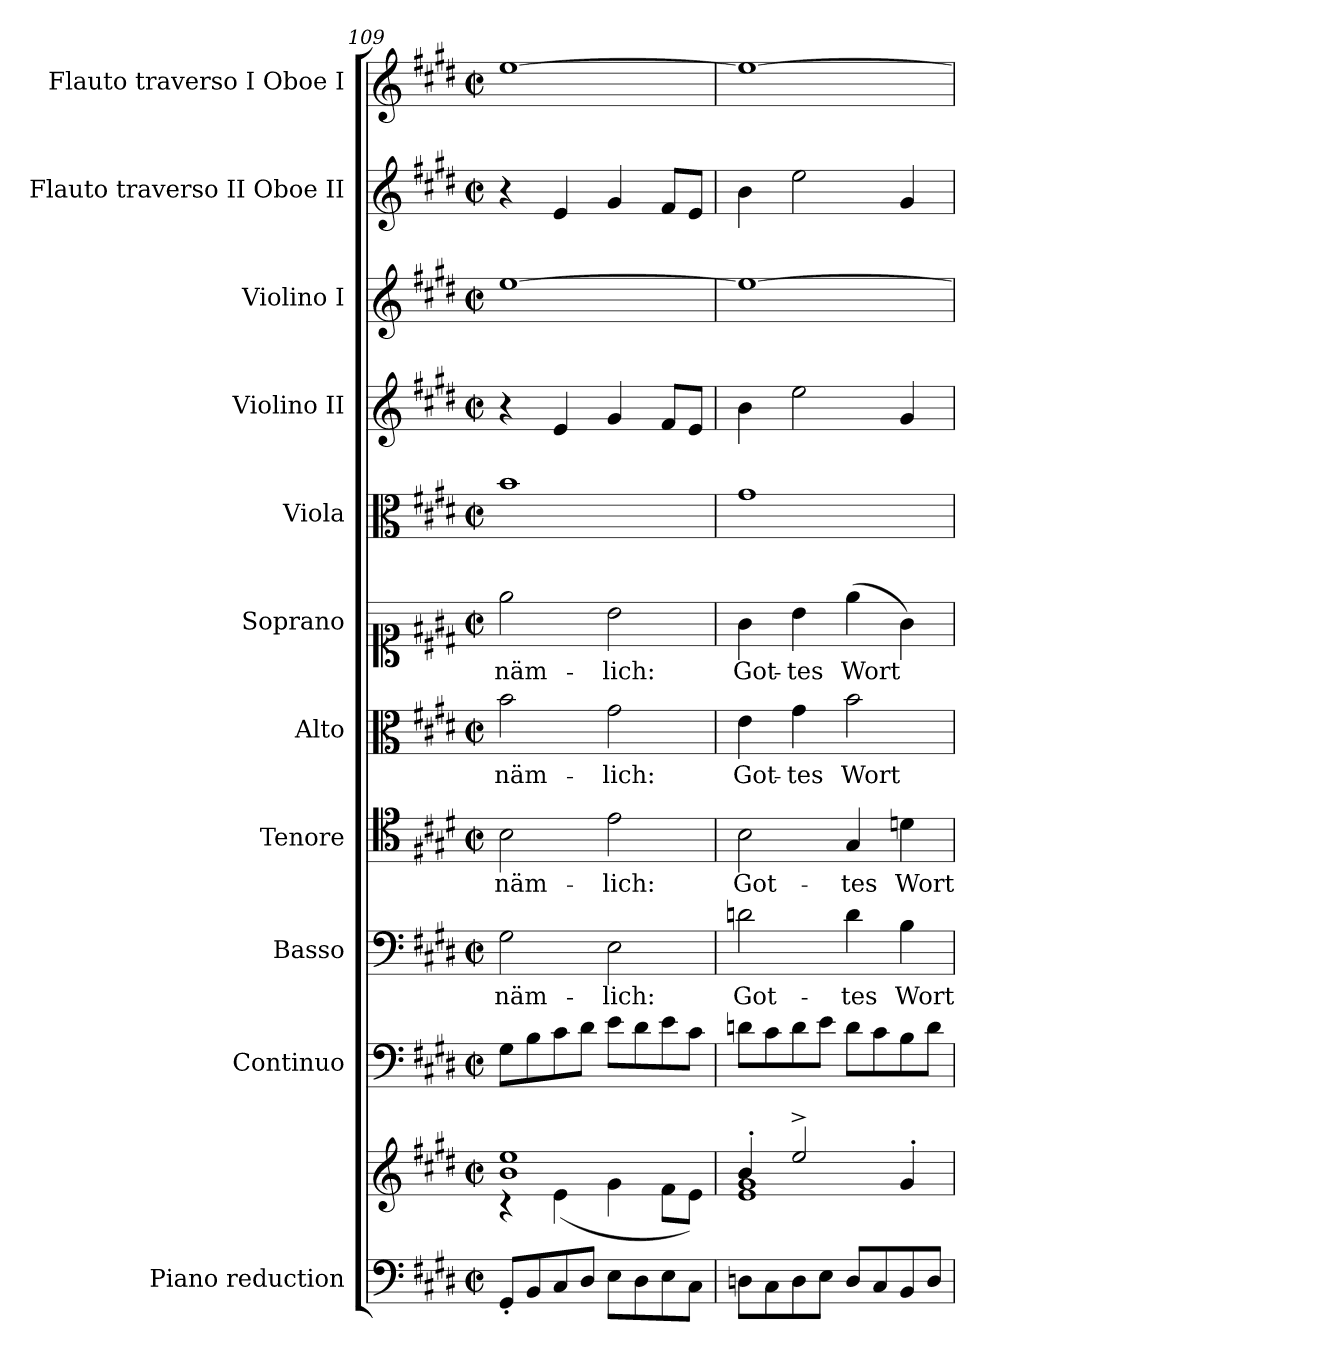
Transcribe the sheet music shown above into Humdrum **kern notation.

**kern	**kern	**dynam	**kern	**kern	**text	**kern	**text	**kern	**text	**kern	**text	**kern	**kern	**kern	**kern	**kern
*part11	*part11	*part11	*part10	*part9	*part9	*part8	*part8	*part7	*part7	*part6	*part6	*part5	*part4	*part3	*part2	*part1
*staff12	*staff11	*staff11/12	*staff10	*staff9	*staff9	*staff8	*staff8	*staff7	*staff7	*staff6	*staff6	*staff5	*staff4	*staff3	*staff2	*staff1
*I"Piano reduction	*	*	*I"Continuo	*I"Basso	*	*I"Tenore	*	*I"Alto	*	*I"Soprano	*	*I"Viola	*I"Violino II	*I"Violino I	*I"Flauto traverso II Oboe II	*I"Flauto traverso I Oboe I
*I'Pno	*	*	*	*	*	*	*	*	*	*	*	*	*	*	*I'Ob	*I'Ob
*clefF4	*clefG2	*	*clefF4	*clefF4	*	*clefC4	*	*clefC3	*	*clefC1	*	*clefC3	*clefG2	*clefG2	*clefG2	*clefG2
*k[f#c#g#d#]	*k[f#c#g#d#]	*	*k[f#c#g#d#]	*k[f#c#g#d#]	*	*k[f#c#g#d#]	*	*k[f#c#g#d#]	*	*k[f#c#g#d#]	*	*k[f#c#g#d#]	*k[f#c#g#d#]	*k[f#c#g#d#]	*k[f#c#g#d#]	*k[f#c#g#d#]
*M2/2	*M2/2	*	*M2/2	*M2/2	*	*M2/2	*	*M2/2	*	*M2/2	*	*M2/2	*M2/2	*M2/2	*M2/2	*M2/2
*met(c|)	*met(c|)	*	*met(c|)	*met(c|)	*	*met(c|)	*	*met(c|)	*	*met(c|)	*	*met(c|)	*met(c|)	*met(c|)	*met(c|)	*met(c|)
=109	=109	=109	=109	=109	=109	=109	=109	=109	=109	=109	=109	=109	=109	=109	=109	=109
*	*^	*	*	*	*	*	*	*	*	*	*	*	*	*	*	*
!	!	!	!	!	!	!LO:LY:b	!	!LO:LY:b	!	!LO:LY:b	!	!LO:LY:b	!	!	!	!	!
8GG#'/L	1b 1ee	4r	.	8G#\L	2G#\	näm-	2B\	näm-	2b\	näm-	2ee\	näm-	1b	4r	[1ee	4r	[1ee
8BB/	.	.	.	8B\	.	.	.	.	.	.	.	.	.	.	.	.	.
8C#/	.	(4e\	.	8c#\	.	.	.	.	.	.	.	.	.	4e/	.	4e/	.
8D#/J	.	.	.	8d#\J	.	.	.	.	.	.	.	.	.	.	.	.	.
!	!	!	!	!	!	!LO:LY:b	!	!LO:LY:b	!	!LO:LY:b	!	!LO:LY:b	!	!	!	!	!
8E\L	.	4g#\	.	8e\L	2E\	lich:	2e\	lich:	2g#\	lich:	2b\	lich:	.	4g#/	.	4g#/	.
8D#\	.	.	.	8d#\	.	.	.	.	.	.	.	.	.	.	.	.	.
8E\	.	8f#\L	.	8e\	.	.	.	.	.	.	.	.	.	8f#/L	.	8f#/L	.
8C#\J	.	8e\J)	.	8c#\J	.	.	.	.	.	.	.	.	.	8e/J	.	8e/J	.
=110	=110	=110	=110	=110	=110	=110	=110	=110	=110	=110	=110	=110	=110	=110	=110	=110	=110
!	!	!	!LO:DY:b	!	!	!LO:LY:b	!	!LO:LY:b	!	!LO:LY:b	!	!LO:LY:b	!	!	!	!	!
!	!	!	!LO:DY:n=1:b	!	!	!	!	!	!	!	!	!	!	!	!	!	!
8Dn\L	4b'/	1e 1g#	other-dynamics f	8dn\L	2dn\	Got-	2B\	Got-	4e\	Got-	4g#\	Got-	1g#	4b\	1ee_	4b\	1ee_
8C#\	.	.	.	8c#\	.	.	.	.	.	.	.	.	.	.	.	.	.
!	!	!	!	!	!	!	!	!	!	!LO:LY:b	!	!LO:LY:b	!	!	!	!	!
8D\	2ee^/	.	.	8d\	.	.	.	.	4g#\	tes	4b\	tes	.	2ee\	.	2ee\	.
8E\J	.	.	.	8e\J	.	.	.	.	.	.	.	.	.	.	.	.	.
!	!	!	!	!	!	!LO:LY:b	!	!LO:LY:b	!	!LO:LY:b	!	!LO:LY:b	!	!	!	!	!
8D/L	.	.	.	8d\L	4d\	tes	4G#/	tes	2b\	Wort	(4ee\	Wort	.	.	.	.	.
8C#/	.	.	.	8c#\	.	.	.	.	.	.	.	.	.	.	.	.	.
!	!	!	!	!	!	!LO:LY:b	!	!LO:LY:b	!	!	!	!	!	!	!	!	!
8BB/	4g#'/	.	.	8B\	4B\	Wort	4dn\	Wort	.	.	4g#\)	.	.	4g#/	.	4g#/	.
8D/J	.	.	.	8d\J	.	.	.	.	.	.	.	.	.	.	.	.	.
*	*v	*v	*	*	*	*	*	*	*	*	*	*	*	*	*	*	*
=	=	=	=	=	=	=	=	=	=	=	=	=	=	=	=	=
*-	*-	*-	*-	*-	*-	*-	*-	*-	*-	*-	*-	*-	*-	*-	*-	*-
